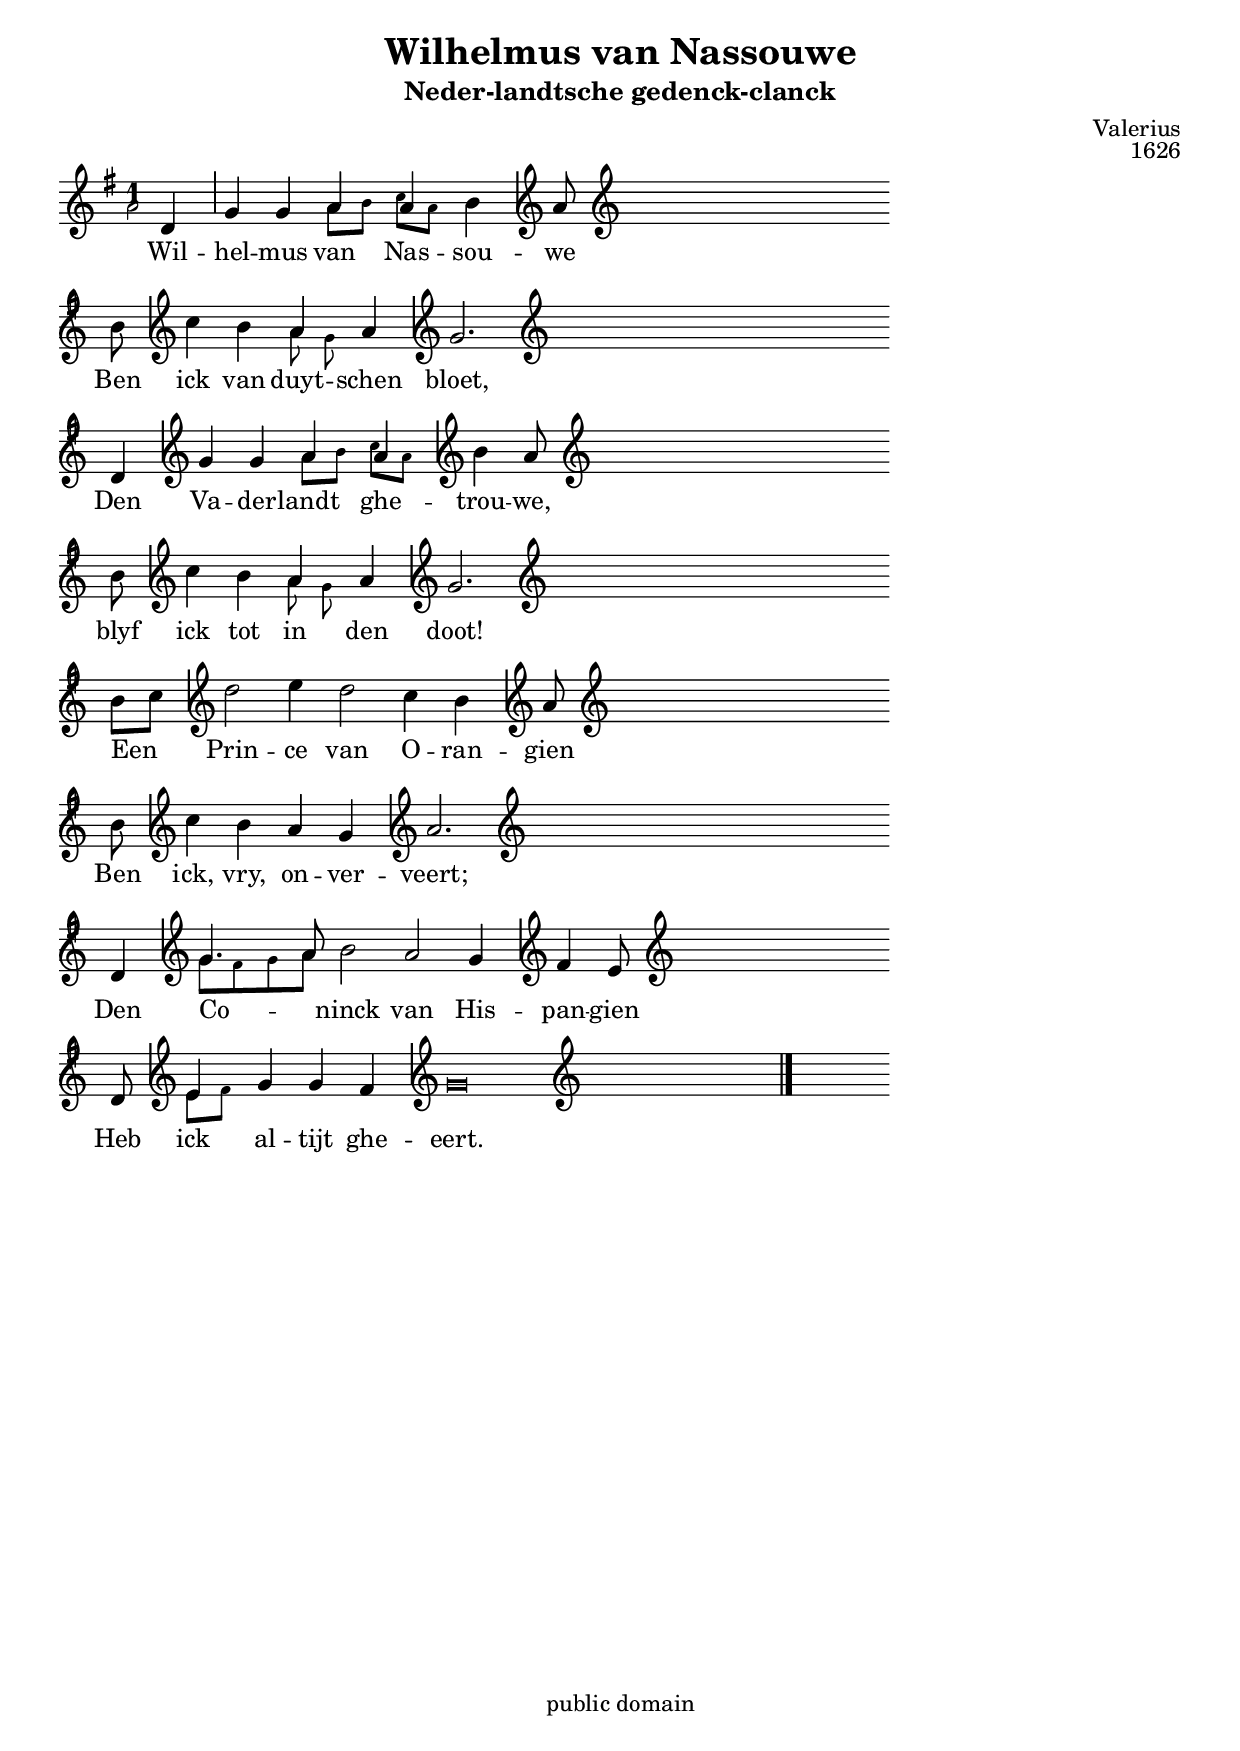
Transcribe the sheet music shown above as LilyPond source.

\version "2.3.2"

\header {
  texidoc = "Wilhelmus van Nassouwe"
  title = "Wilhelmus van Nassouwe"
  composer = "Valerius"
  subtitle = "Neder-landtsche gedenck-clanck"
  opus = "1626"
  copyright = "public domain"
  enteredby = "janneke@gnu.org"
}

%% hymn tricks
#(define (prepend-grob-property grob-name
	  grob-prop entry)
  (lambda (context)
   (let*
    ((grob-def (ly:context-property context grob-name)))
    (if (pair? grob-def)
     (ly:context-pushpop-property context grob-name grob-prop
      (cons
       entry
       (assoc-get grob-prop (car grob-def))))))))

#(define (set-extra-space grob-name entry value)
  (prepend-grob-property grob-name 'space-alist
   (cons entry (cons 'extra-space value))))

noclefs = \notes {
  s1
  \override Staff.Clef #'break-visibility = #(lambda (dir) (cons #t #t))
}

setMargins = {
  %% first line left margin
  %% justified:
  %% \context Staff \applycontext #(set-extra-space 'TimeSignature 'first-note 4.5)
  %% raggedright:
  \context Staff \applycontext #(set-extra-space 'TimeSignature 'first-note 9.5)
  
  %% next lines left margin
  \context Staff \applycontext #(set-extra-space 'KeySignature 'staff-bar 15)
  
  %% next lines small key-signature margin
  \context Staff \applycontext #(set-extra-space 'LeftEdge 'key-signature 1.0)
}

pipeSymbol = {
  %% Set height of bar line to 2 staff-spaces
  \once \override Staff.BarLine #'bar-size-procedure = #(lambda (x) 2)
  %% Move barline one staff-space up
  \once \override Staff.BarLine #'extra-offset = #'(0 . 1)
  \bar "|"
}

myBreak = { \bar "" \break }

\paper {
  indent = 0.0\mm
  linewidth = 120.0\mm
  textheight = 270.0\mm
}

voice = \notes \relative c' {
  \clef violin
  \key g \major
  d4 | g g a a b | a8 \myBreak
  b8 | c4 b a a | g2. \myBreak

  d4 | g g a a | b a8 \myBreak
  b8 | c4 b a a| g2.  \myBreak

  %% Hack for better left tekst margin
  %% b8[ c] | d2 e4 d2 c4 | b a8 \myBreak
  \set melismaBusyProperties = #'()
  b8[ c] |
  \unset melismaBusyProperties
  d2 e4 d2 c4 b | a8 \myBreak
  b8 | c4 b a g | a2. \myBreak

  d,4 | g4.\melisma a8\melismaEnd b2 a2 g4 | fis e8 \myBreak
  d8 | e4 g g fis | 
  
  \override NoteHead #'style = #'neo_mensural

  g\breve

  %% justified lines:
  %%\override Staff.BarLine #'extra-offset = #'(12 . 0)
  %% raggedright:
  \override Staff.BarLine #'extra-offset = #'(23 . 0)
  \bar "|."
}

stich = \notes \relative c'' {
  \override Staff.NoteCollision #'merge-differently-dotted = ##t
  \set fontSize = #-3
  %% broken?
  \override Stem #'beamed-lengths = #(map (lambda (x) (* 0.2 x)) '(3.26))

  \voiceTwo
  \partial 4
  s4 s s a8[ b] c[ a] s4.
  s8 s4 s a8 g s4 s2.

  s4 s s a8[ b] c[ a] s4.
  s8 s4 s a8 g s4 s2.
  
  s8 s s2 s4 s2 s4 s s8
  s8 s4 s s s s2.

  s4 g8[ fis g a] s2 s2 s4 s s8
  s8 e8[ fis]
}

modernText = \lyrics {
  Wil -- hel -- mus van Nas -- sou -- we
  ben ik van duit -- sen bloed,

  den va -- der -- land ge -- trou -- we
  blijf ik tot in den dood.

  Een prin -- se van O -- ran -- je
  ben ik vrij on -- ver -- veerd,

  den ko -- ning van His -- pan -- je
  heb ik al -- tijd ge -- eerd.
}

text = \lyrics {
  Wil -- hel -- mus van Nas -- sou -- we
  Ben ick van duyt -- schen bloet,
  Den Va -- der -- landt ghe -- trou -- we,
  blyf ick tot in den doot!
  %% Hack for better left text margin:
  %% Een Prin -- ce van O -- ran -- gien
  Een " " Prin -- ce van O -- ran -- gien
  Ben ick, vry, on -- ver -- veert;
  Den Co -- ninck van His -- pan -- gien
  Heb ick al -- tijt ghe -- eert.
}

oneHalfNoteTime = \markup {
  \override #'(baseline-skip . 0)
  \column < { \number "1" } { \smaller \smaller \note #"2" #-0.5 } >
}

\paper {
  raggedright = ##t

  \context {
    \Score
    %% defaults
    %% (shortest-duration-space . 2.0)
    %% (spacing-increment . 1.2)
    %% (base-shortest-duration . ,(ly:make-moment 1 8))
    %% wider spacing
    \override SpacingSpanner #'shortest-duration-space = #3.0
    \override SpacingSpanner #'spacing-increment = #1.2
    \override SpacingSpanner #'base-shortest-duration = #(ly:make-moment 1 8)
  }
}

\score {
  \context Score <<
    \context Staff <<
      \override Staff.StaffSymbol #'width = #'80
      \set Staff.autoBeaming = ##f
      \set Score.timing = ##f
      \setMargins
     
      %% Less vertical space needed with lyrics
      \set Staff.minimumVerticalExtent = #'(2 . 2)
      
      %% Custom time signature
      \override Staff.TimeSignature #'print-function = #Text_item::print
      \override Staff.TimeSignature #'text = #oneHalfNoteTime
      \noclefs
    
      \context Voice = "voice" \voice
      \context Voice = "stich" \stich
    >>
    \lyricsto "voice" \new Lyrics {
      \set minimumVerticalExtent = #'(2 . 2)
      \text
    }
  >>
  \paper {}
  \midi {}
}

%%% Local variables:
%%% LilyPond-indent-level:2
%%% End:
